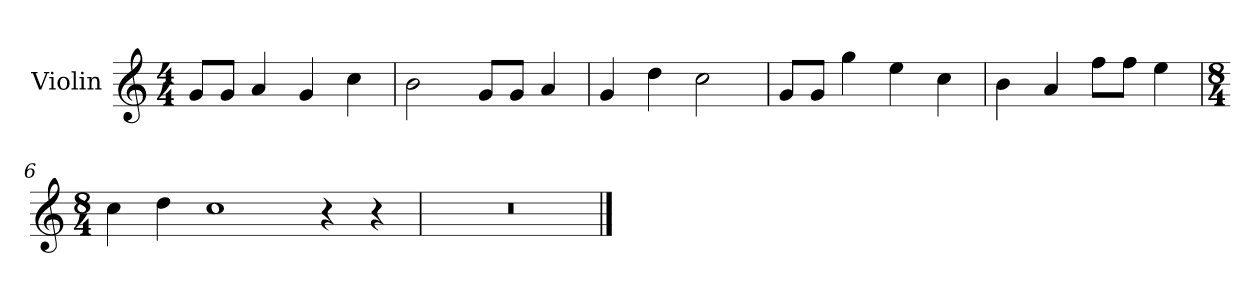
**kern
*part1
*staff1
*I"Violin
*I'Vln.
*clefG2
*k[]
*M4/4
=1
8g/L
8g/J
4a/
4g/
4cc\
=2
2b\
8g/L
8g/J
4a/
=3
4g/
4dd\
2cc\
=4
8g/L
8g/J
4gg\
4ee\
4cc\
=5
4b\
4a/
8ff\L
8ff\J
4ee\
!!LO:LB:g=z
=6
*M8/4
4cc\
4dd\
1cc
4r
4r
=7
0r
==
*-
